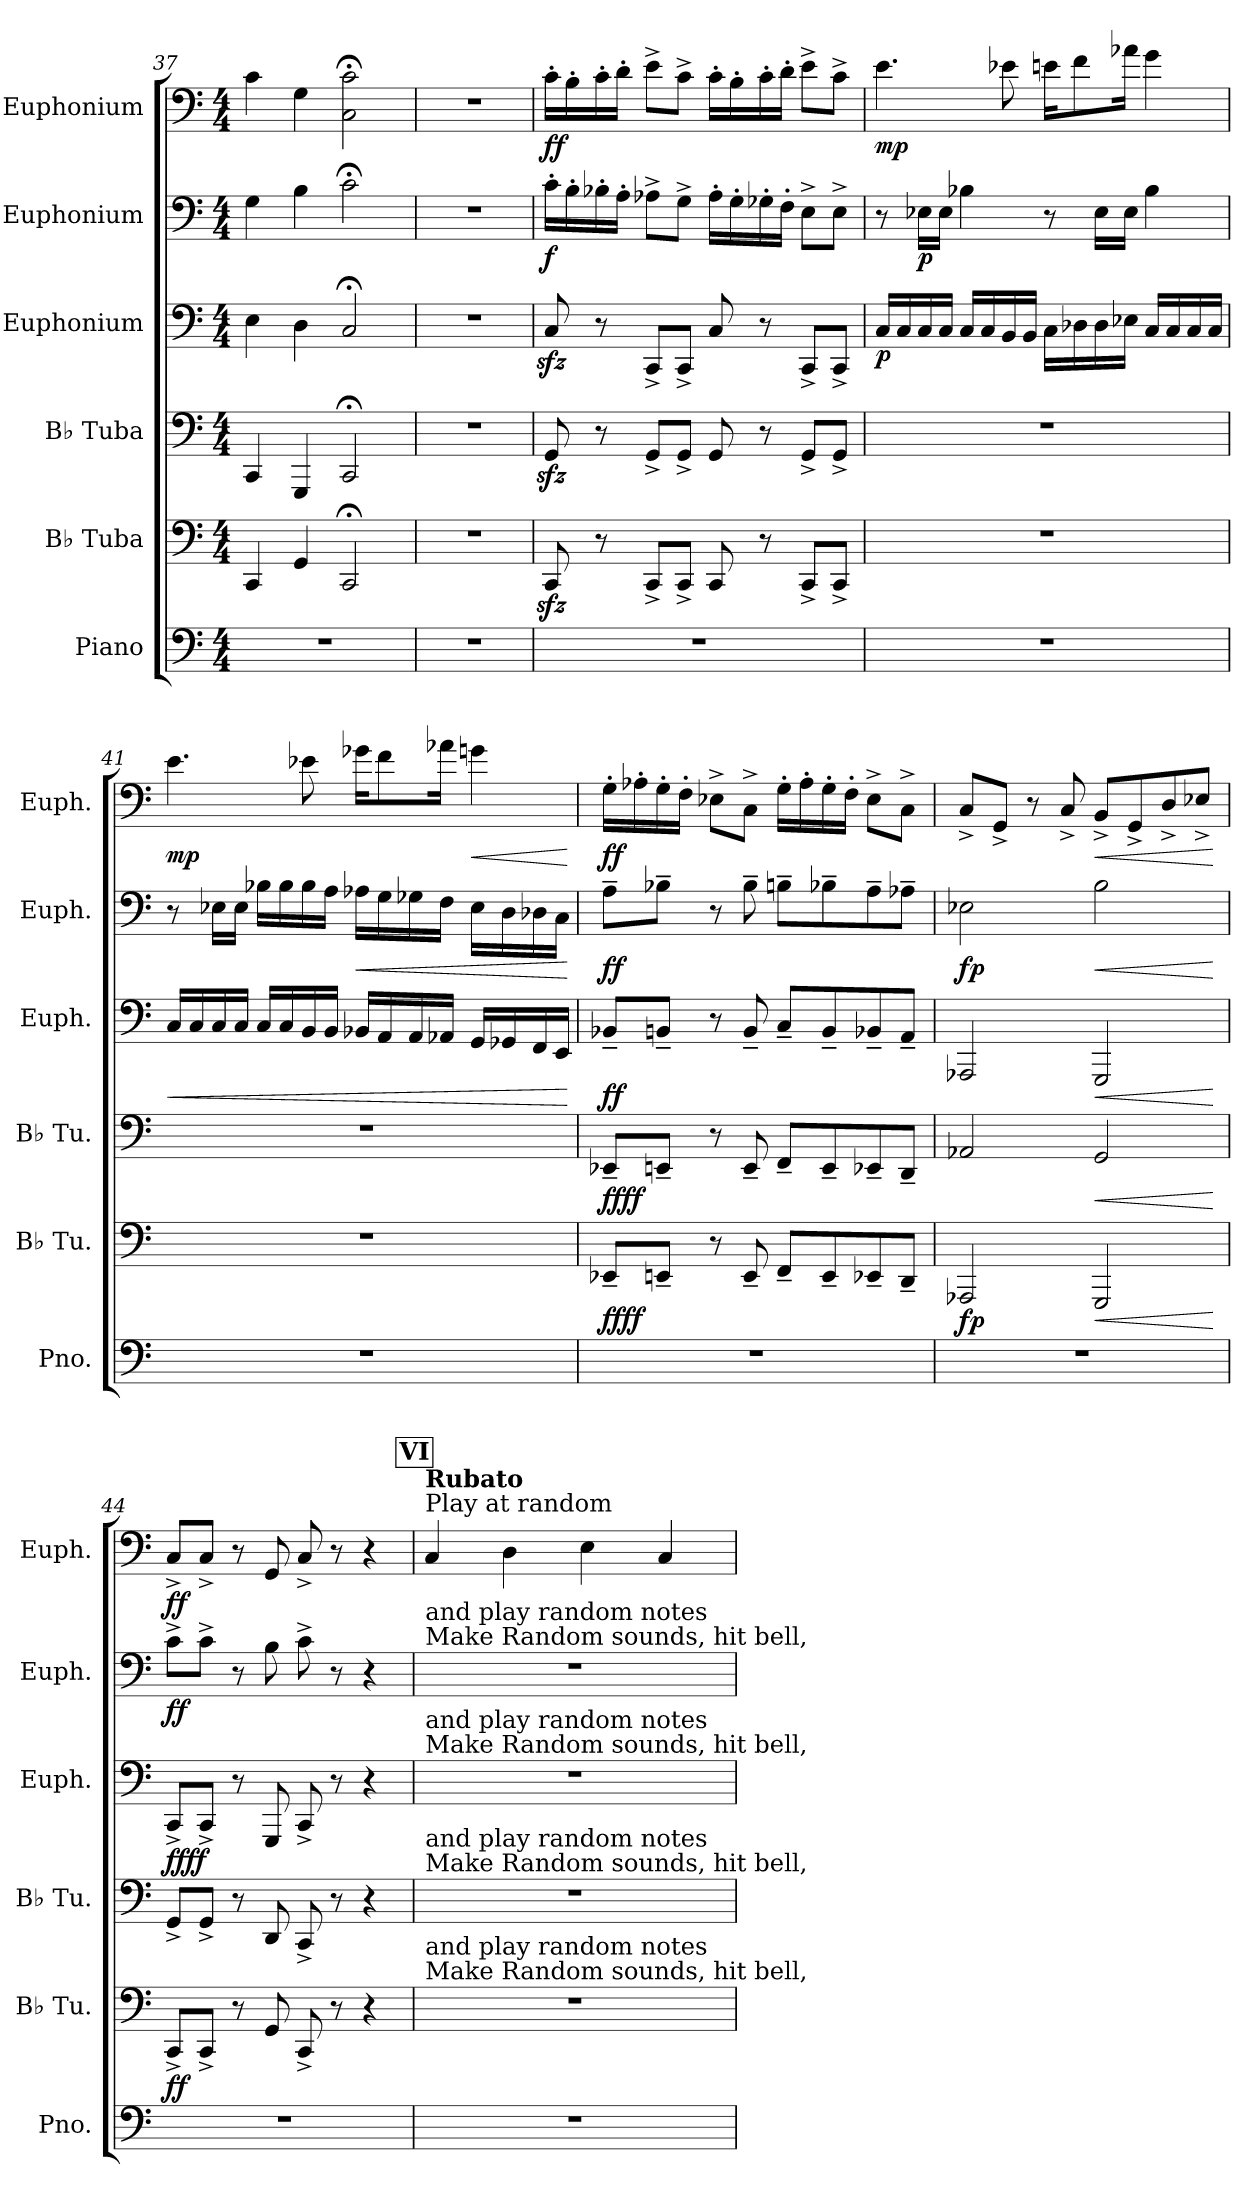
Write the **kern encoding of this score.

**kern	**dynam	**kern	**dynam	**kern	**dynam	**kern	**dynam	**kern	**dynam	**kern	**dynam
*part6	*part6	*part5	*part5	*part4	*part4	*part3	*part3	*part2	*part2	*part1	*part1
*staff6	*staff6	*staff5	*staff5	*staff4	*staff4	*staff3	*staff3	*staff2	*staff2	*staff1	*staff1
*I"Piano	*	*I"B♭ Tuba	*	*I"B♭ Tuba	*	*I"Euphonium	*	*I"Euphonium	*	*I"Euphonium	*
*I'Pno.	*	*I'B♭ Tu.	*	*I'B♭ Tu.	*	*I'Euph.	*	*I'Euph.	*	*I'Euph.	*
*clefF4	*	*clefF4	*	*clefF4	*	*clefF4	*	*clefF4	*	*clefF4	*
*k[]	*	*k[]	*	*k[]	*	*k[]	*	*k[]	*	*k[]	*
*M4/4	*	*M4/4	*	*M4/4	*	*M4/4	*	*M4/4	*	*M4/4	*
=37	=37	=37	=37	=37	=37	=37	=37	=37	=37	=37	=37
1r	.	4CC/	.	4CC/	.	4E\	.	4G\	.	4c\	.
.	.	4GG/	.	4GGG/	.	4D\	.	4B\	.	4G\	.
.	.	2CC;<Z/	.	2CC;<Z/	.	2C;<Z/	.	2c;<Z\	.	2C\;<Z 2c\;<Z	.
=38	=38	=38	=38	=38	=38	=38	=38	=38	=38	=38	=38
1r	.	1r	.	1r	.	1r	.	1r	.	1r	.
=39	=39	=39	=39	=39	=39	=39	=39	=39	=39	=39	=39
!!LO:REH:place=s1:a:B:fs=14:t=V
*	*	*	*	*	*	*	*	*	*	*MM80	*
!	!	!	!	!	!	!	!	!	!LO:DY:b	!	!LO:DY:b
1r	.	8CCzz</	.	8GGzz</	.	8Czz</	.	16c'\LL	f	16c'\LL	ff
.	.	.	.	.	.	.	.	16B'\	.	16B'\	.
.	.	8r	.	8r	.	8r	.	16B-X'\	.	16c'\	.
.	.	.	.	.	.	.	.	16A'\JJ	.	16d'\JJ	.
.	.	8CC^/L	.	8GG^/L	.	8CC^/L	.	8A-X^\L	.	8e^\L	.
.	.	8CC^/J	.	8GG^/J	.	8CC^/J	.	8G^\J	.	8c^\J	.
.	.	8CC/	.	8GG/	.	8C/	.	16A-'\LL	.	16c'\LL	.
.	.	.	.	.	.	.	.	16G'\	.	16B'\	.
.	.	8r	.	8r	.	8r	.	16G-X'\	.	16c'\	.
.	.	.	.	.	.	.	.	16F'\JJ	.	16d'\JJ	.
.	.	8CC^/L	.	8GG^/L	.	8CC^/L	.	8E^\L	.	8e^\L	.
.	.	8CC^/J	.	8GG^/J	.	8CC^/J	.	8E^\J	.	8c^\J	.
!!LO:PB:g=z
=40	=40	=40	=40	=40	=40	=40	=40	=40	=40	=40	=40
!	!	!	!	!	!	!	!LO:DY:b	!	!	!	!LO:DY:b
1r	.	1r	.	1r	.	16C/LL	p	8r	.	4.e\	mp
.	.	.	.	.	.	16C/	.	.	.	.	.
!	!	!	!	!	!	!	!	!	!LO:DY:b	!	!
.	.	.	.	.	.	16C/	.	16E-X\LL	p	.	.
.	.	.	.	.	.	16C/JJ	.	16E-\JJ	.	.	.
.	.	.	.	.	.	16C/LL	.	4B-X\	.	.	.
.	.	.	.	.	.	16C/	.	.	.	.	.
.	.	.	.	.	.	16BB/	.	.	.	8e-X\	.
.	.	.	.	.	.	16BB/JJ	.	.	.	.	.
.	.	.	.	.	.	16C\LL	.	8r	.	16en\KL	.
.	.	.	.	.	.	16D-X\	.	.	.	8f\	.
.	.	.	.	.	.	16D-\	.	16E-\LL	.	.	.
.	.	.	.	.	.	16E-X\JJ	.	16E-\JJ	.	16a-X\Jk	.
.	.	.	.	.	.	16C/LL	.	4B-\	.	4g\	.
.	.	.	.	.	.	16C/	.	.	.	.	.
.	.	.	.	.	.	16C/	.	.	.	.	.
.	.	.	.	.	.	16C/JJ	.	.	.	.	.
=41	=41	=41	=41	=41	=41	=41	=41	=41	=41	=41	=41
!	!	!	!	!	!	!	!LO:HP:b	!	!	!	!LO:DY:b
1r	.	1r	.	1r	.	16C/LL	<	8r	.	4.e\	mp
.	.	.	.	.	.	16C/	.	.	.	.	.
.	.	.	.	.	.	16C/	.	16E-X\LL	.	.	.
.	.	.	.	.	.	16C/JJ	.	16E-\JJ	.	.	.
.	.	.	.	.	.	16C/LL	.	16B-X\LL	.	.	.
.	.	.	.	.	.	16C/	.	16B-\	.	.	.
.	.	.	.	.	.	16BB/	.	16B-\	.	8e-X\	.
.	.	.	.	.	.	16BB/JJ	.	16A\JJ	.	.	.
!	!	!	!	!	!	!	!	!	!LO:HP:b	!	!
.	.	.	.	.	.	16BB-X/LL	.	16A-X\LL	<	16g-X\KL	.
.	.	.	.	.	.	16AA/	.	16G\	.	8f\	.
.	.	.	.	.	.	16AA/	.	16G-X\	.	.	.
.	.	.	.	.	.	16AA-X/JJ	.	16F\JJ	.	16a-X\Jk	.
!	!	!	!	!	!	!	!	!	!	!	!LO:HP:b
.	.	.	.	.	.	16GG/LL	.	16E-\LL	.	4gn\	<
.	.	.	.	.	.	16GG-X/	.	16D\	.	.	.
.	.	.	.	.	.	16FF/	.	16D-X\	.	.	.
.	.	.	.	.	.	16EE/JJ	.	16C\JJ	.	.	.
.	.	.	.	.	.	.	[	.	[	.	[
!!LO:LB:g=z
=42	=42	=42	=42	=42	=42	=42	=42	=42	=42	=42	=42
!	!	!	!LO:DY:b	!	!	!	!	!	!	!	!
!	!	!	!LO:DY:n=1:b	!	!LO:DY:b	!	!	!	!	!	!
!	!	!	!	!	!LO:DY:n=1:b	!	!LO:DY:b	!	!LO:DY:b	!	!LO:DY:b
1r	.	8EE-X~/L	ff ff	8EE-X~/L	ff ff	8BB-X~/L	ff	8A~\L	ff	16G'\LL	ff
.	.	.	.	.	.	.	.	.	.	16A-X'\	.
.	.	8EEn~/J	.	8EEn~/J	.	8BBn~/J	.	8B-X~\J	.	16G'\	.
.	.	.	.	.	.	.	.	.	.	16F'\JJ	.
.	.	8r	.	8r	.	8r	.	8r	.	8E-X^\L	.
.	.	8EE~/	.	8EE~/	.	8BB~/	.	8B-~\	.	8C^\J	.
.	.	8FF~/L	.	8FF~/L	.	8C~/L	.	8Bn~\L	.	16G'\LL	.
.	.	.	.	.	.	.	.	.	.	16A-'\	.
.	.	8EE~/	.	8EE~/	.	8BB~/	.	8B-X~\	.	16G'\	.
.	.	.	.	.	.	.	.	.	.	16F'\JJ	.
.	.	8EE-X~/	.	8EE-X~/	.	8BB-X~/	.	8A~\	.	8E-^\L	.
.	.	8DD~/J	.	8DD~/J	.	8AA~/J	.	8A-X~\J	.	8C^\J	.
=43	=43	=43	=43	=43	=43	=43	=43	=43	=43	=43	=43
!	!LO:DY:a	!	!	!	!LO:DY:b	!	!	!	!	!	!
!	!	!	!	!	!LO:DY:n=1:a	!	!	!	!LO:DY:b	!	!
1r	fp	2AAA-X/	.	2AA-X/	fp fp	2AAA-X/	.	2E-X\	fp	8C^/L	.
.	.	.	.	.	.	.	.	.	.	8GG^/J	.
.	.	.	.	.	.	.	.	.	.	8r	.
.	.	.	.	.	.	.	.	.	.	8C^/	.
!	!	!	!LO:HP:b	!	!LO:HP:b	!	!LO:HP:b	!	!LO:HP:b	!	!LO:HP:b
.	.	2GGG/	<	2GG/	<	2GGG/	<	2B\	<	8BB^/L	<
.	.	.	.	.	.	.	.	.	.	8GG^/	.
.	.	.	.	.	.	.	.	.	.	8D^/	.
.	.	.	.	.	.	.	.	.	.	8E-X^/J	.
.	.	.	[	.	[	.	[	.	[	.	[
=44	=44	=44	=44	=44	=44	=44	=44	=44	=44	=44	=44
!	!LO:DY:a	!	!	!	!LO:DY:b	!	!	!	!	!	!
!	!	!	!	!	!LO:DY:n=1:a	!	!	!	!LO:DY:b	!	!LO:DY:b
1r	ff	8CC^/L	.	8GG^/L	ff ff	8CC^/L	.	8c^\L	ff	8C^/L	ff
.	.	8CC^/J	.	8GG^/J	.	8CC^/J	.	8c^\J	.	8C^/J	.
.	.	8r	.	8r	.	8r	.	8r	.	8r	.
.	.	8GG/	.	8DD/	.	8GGG/	.	8B\	.	8GG/	.
.	.	8CC^/	.	8CC^/	.	8CC^/	.	8c^\	.	8C^/	.
.	.	8r	.	8r	.	8r	.	8r	.	8r	.
.	.	4r	.	4r	.	4r	.	4r	.	4r	.
!!LO:REH:place=s1:a:B:fs=14:t=VI
=45	=45	=45	=45	=45	=45	=45	=45	=45	=45	=45	=45
!	!	!	!	!	!	!	!	!	!	!LO:TX:a:t=Play at random	!
!	!	!	!	!	!	!	!	!	!	!LO:TX:a:B:t=Rubato	!
!	!	!	!	!	!	!	!	!LO:TX:a:t=Make Random sounds, hit bell,	!	!	!
!	!	!	!	!	!	!	!	!LO:TX:a:t=and play random notes	!	!	!
!	!	!	!	!	!	!LO:TX:a:t=Make Random sounds, hit bell,	!	!	!	!	!
!	!	!	!	!	!	!LO:TX:a:t=and play random notes	!	!	!	!	!
!	!	!	!	!LO:TX:a:t=Make Random sounds, hit bell,	!	!	!	!	!	!	!
!	!	!	!	!LO:TX:a:t=and play random notes	!	!	!	!	!	!	!
!	!	!LO:TX:a:t=Make Random sounds, hit bell,	!	!	!	!	!	!	!	!	!
!	!	!LO:TX:a:t=and play random notes	!	!	!	!	!	!	!	!	!
1r	.	1r	.	1r	.	1r	.	1r	.	4C/	.
.	.	.	.	.	.	.	.	.	.	4D\	.
.	.	.	.	.	.	.	.	.	.	4E\	.
.	.	.	.	.	.	.	.	.	.	4C/	.
=	=	=	=	=	=	=	=	=	=	=	=
*-	*-	*-	*-	*-	*-	*-	*-	*-	*-	*-	*-
